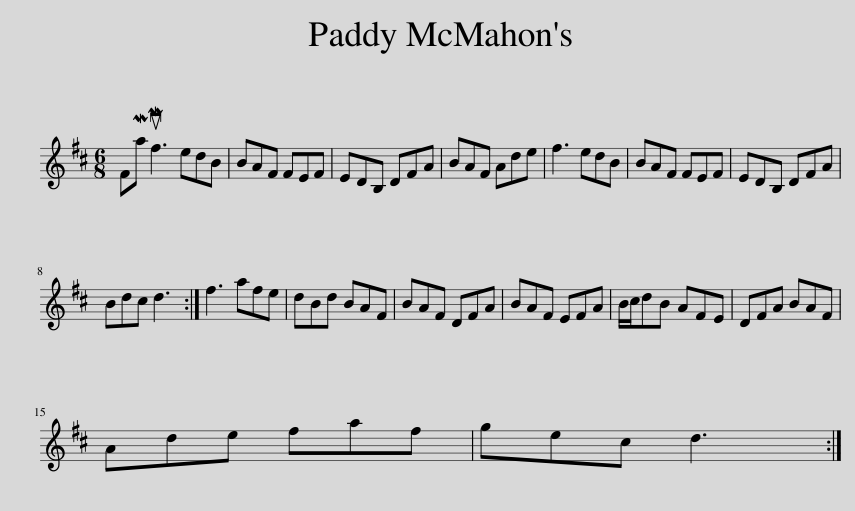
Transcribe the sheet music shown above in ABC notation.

X:1
L:1/8
M:6/8
I:linebreak $
K:D
V:1 treble
V:1
 FMa Mvuf3 edB | BAF FEF | EDB, DFA | BAF Ade | f3 edB | %5
 BAF FEF | EDB, DFA |$ Bdc d3 :| f3 afe | dBd BAF | %10
 BAF DFA | BAF EFA | B/c/dB AFE | DFA BAF |$ Ade faf | %15
 gec d3 :| %16
